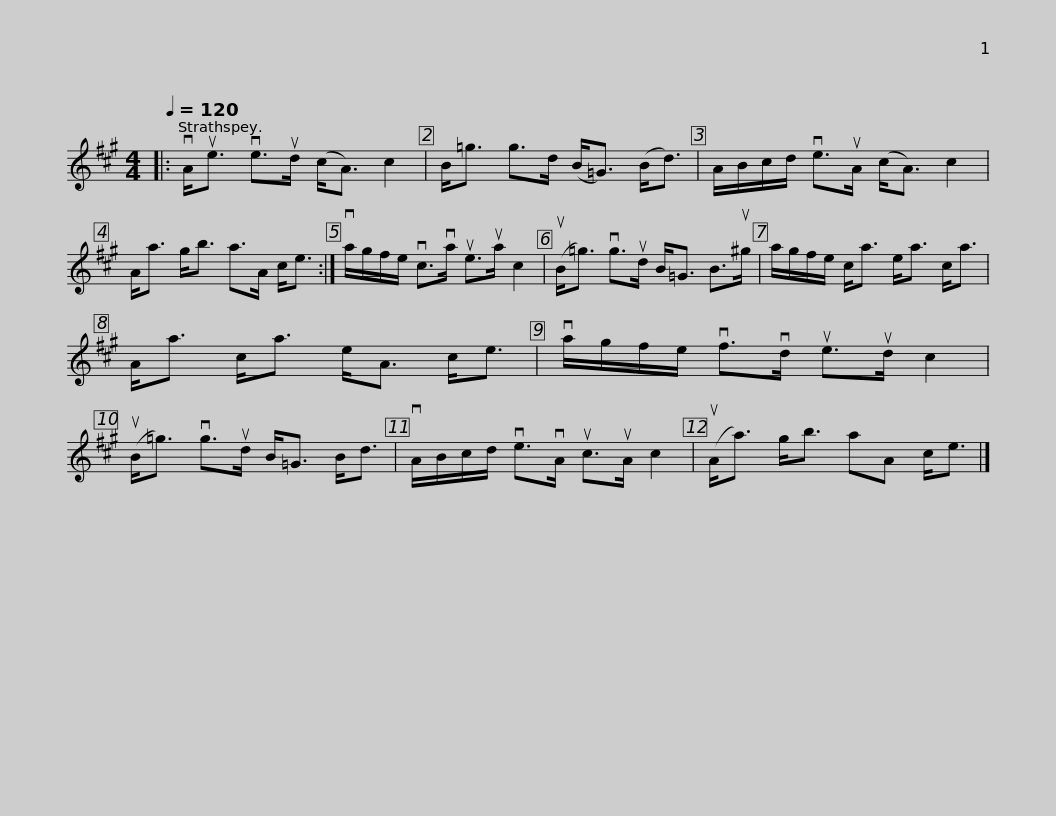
X:1
L:1/8
Q:1/4=120
M:4/4
I:linebreak $
K:A
V:1 treble
V:1
|: vA<ue ve>ud (c<A) c2 | B<=g g>d (B<=G) (B<d) | A/B/c/d/ ve>uA (c<A) c2 | A<a g<b a>A c<e :|$ va/g/f/e/ vc>va ue>ua c2 | %5
 (uB<=g) vg>ud B<=G B>u^g | a/g/f/e/ c<a e<a c<a | A<a c<a e<A c<e |$ va/g/f/e/ vf>vd ue>ud c2 | (uB<=g) vg>ud B<=G B<d | %10
 vA/B/c/d/ ve>vA uc>uA c2 | (uA<a) g<b aA c<e |] %12
